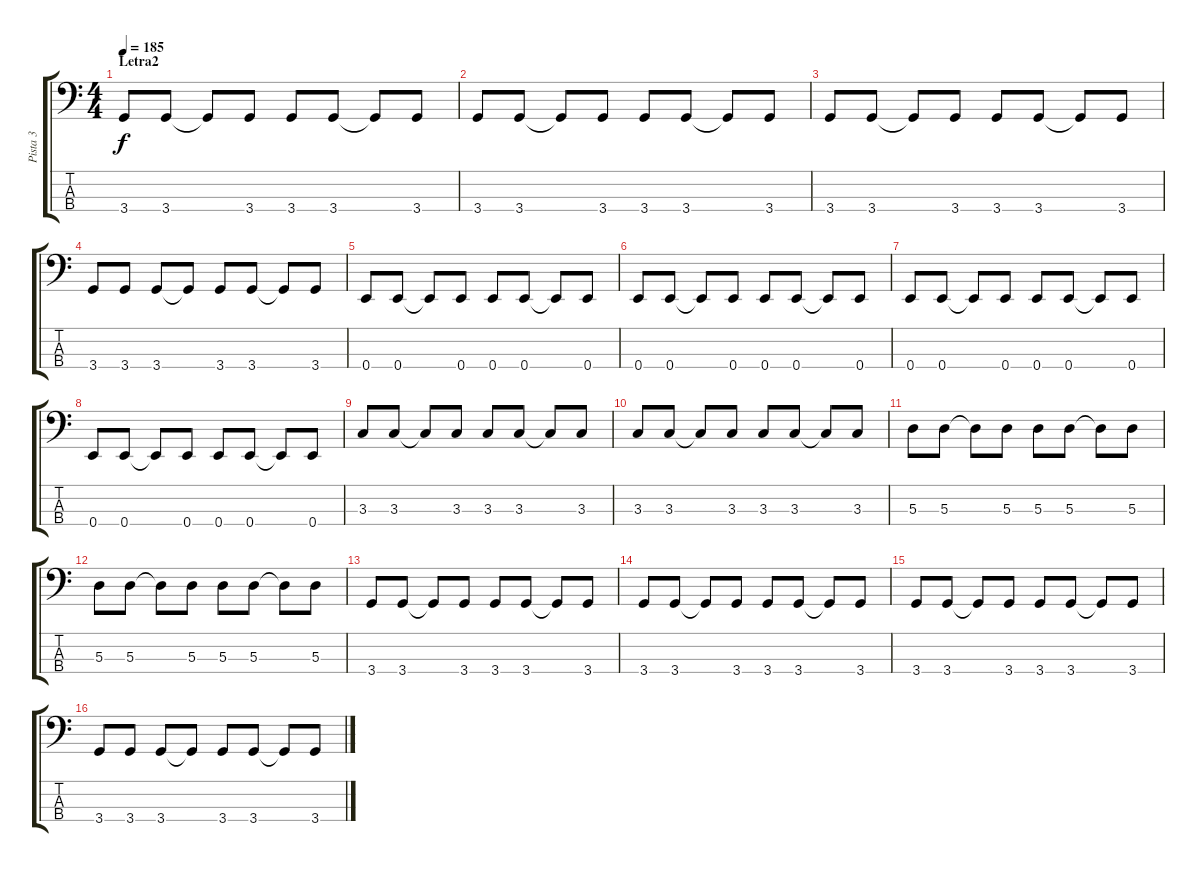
\track ("Pista 3" "Pista 3") {instrument electricbassfinger}
\staff {score tabs}
\tuning (G2 D2 A1 E1) {hide}
\ts (4 4)
\section ("" "Letra2")
\tempo 185
\clef f4
\ks c
3.4.8{dy f} 3.4.8 3.4{t}.8 3.4.8 3.4.8 3.4.8 3.4{t}.8 3.4.8 |
3.4.8 3.4.8 3.4{t}.8 3.4.8 3.4.8 3.4.8 3.4{t}.8 3.4.8 |
3.4.8 3.4.8 3.4{t}.8 3.4.8 3.4.8 3.4.8 3.4{t}.8 3.4.8 |
3.4.8 3.4.8 3.4.8 3.4{t}.8 3.4.8 3.4.8 3.4{t}.8 3.4.8 |
0.4.8 0.4.8 0.4{t}.8 0.4.8 0.4.8 0.4.8 0.4{t}.8 0.4.8 |
0.4.8 0.4.8 0.4{t}.8 0.4.8 0.4.8 0.4.8 0.4{t}.8 0.4.8 |
0.4.8 0.4.8 0.4{t}.8 0.4.8 0.4.8 0.4.8 0.4{t}.8 0.4.8 |
0.4.8 0.4.8 0.4{t}.8 0.4.8 0.4.8 0.4.8 0.4{t}.8 0.4.8 |
3.3.8 3.3.8 3.3{t}.8 3.3.8 3.3.8 3.3.8 3.3{t}.8 3.3.8 |
3.3.8 3.3.8 3.3{t}.8 3.3.8 3.3.8 3.3.8 3.3{t}.8 3.3.8 |
5.3.8 5.3.8 5.3{t}.8 5.3.8 5.3.8 5.3.8 5.3{t}.8 5.3.8 |
5.3.8 5.3.8 5.3{t}.8 5.3.8 5.3.8 5.3.8 5.3{t}.8 5.3.8 |
3.4.8 3.4.8 3.4{t}.8 3.4.8 3.4.8 3.4.8 3.4{t}.8 3.4.8 |
3.4.8 3.4.8 3.4{t}.8 3.4.8 3.4.8 3.4.8 3.4{t}.8 3.4.8 |
3.4.8 3.4.8 3.4{t}.8 3.4.8 3.4.8 3.4.8 3.4{t}.8 3.4.8 |
3.4.8 3.4.8 3.4.8 3.4{t}.8 3.4.8 3.4.8 3.4{t}.8 3.4.8
